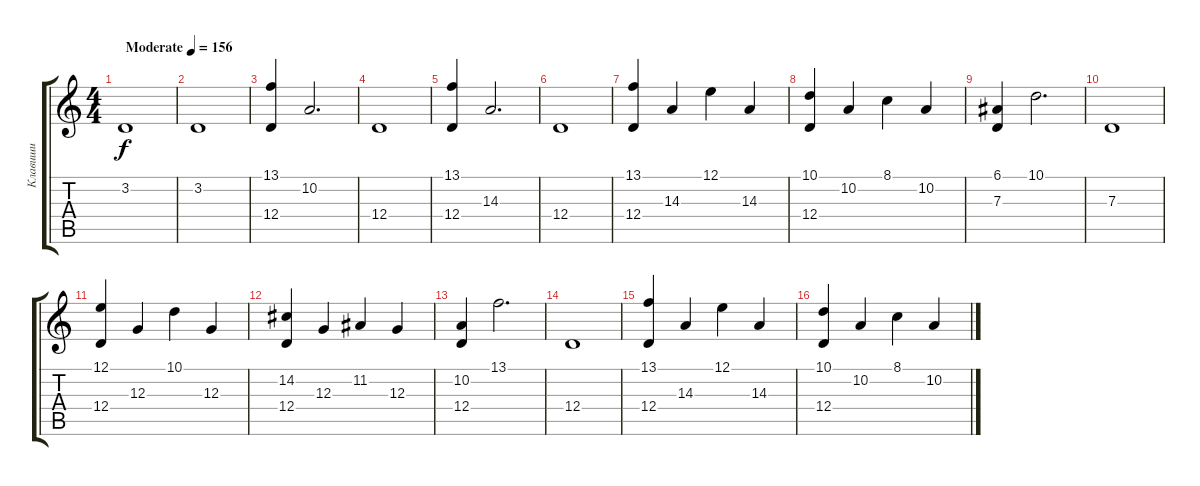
\track ("Клавиши" "Клавиши") {instrument electricgrandpiano}
\staff {score tabs}
\tuning (E4 B3 G3 D3 A2 E2) {hide}
\ts (4 4)
\tempo (156 "Moderate")
\clef g2
\ks c
3.2.1{dy f instrument electricgrandpiano} |
3.2.1 |
(13.1 12.4).4 10.2.2{d} |
12.4.1 |
(13.1 12.4).4 14.3.2{d} |
12.4.1 |
(13.1 12.4).4 14.3.4 12.1.4 14.3.4 |
(10.1 12.4).4 10.2.4 8.1.4 10.2.4 |
(6.1 7.3).4 10.1.2{d} |
7.3.1 |
(12.1 12.4).4 12.3.4 10.1.4 12.3.4 |
(14.2 12.4).4 12.3.4 11.2.4 12.3.4 |
(10.2 12.4).4 13.1.2{d} |
12.4.1 |
(13.1 12.4).4 14.3.4 12.1.4 14.3.4 |
(10.1 12.4).4 10.2.4 8.1.4 10.2.4
